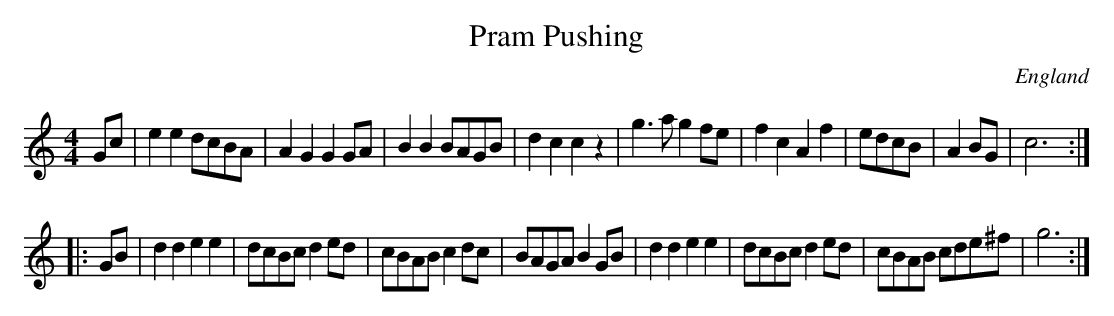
X:1
T:Pram Pushing
O:England
M:4/4
K:C
Gc|\
e2e2 dcBA|A2G2 G2GA|B2B2 BAGB|d2c2 c2z2|\
g3a g2fe|f2c2 A2f2|edcB|A2BG|c6 :|
|:GB|\
d2d2 e2e2|dcBc d2ed|cBAB c2dc|BAGA B2GB|\
d2d2 e2e2|dcBc d2ed|cBAB cde^f|g6:|
